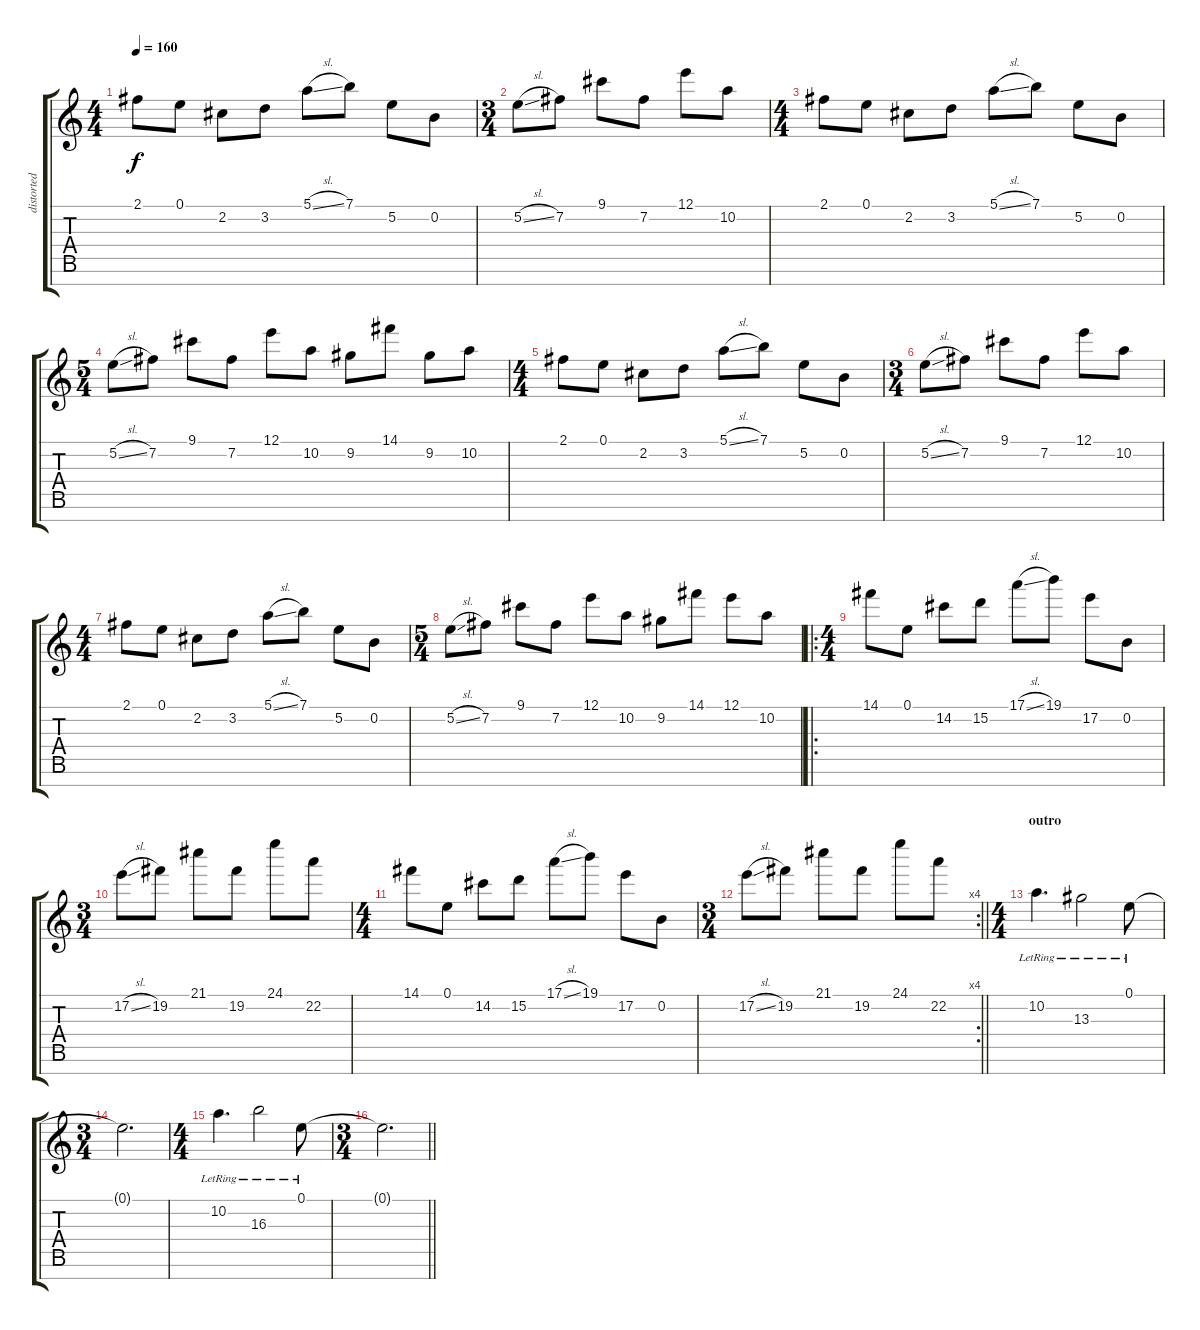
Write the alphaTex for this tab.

\track ("distorted guitar 1" "distorted ") {instrument distortionguitar}
\staff {score tabs}
\tuning (E4 B3 G3 D3 A2 E2 B1) {hide}
\ts (4 4)
\tempo 160
\clef g2
\ks c
2.1.8{dy f} 0.1.8 2.2.8 3.2.8 5.1{sl}.8 7.1.8 5.2.8 0.2.8 |
\ts (3 4)
5.2{sl}.8 7.2.8 9.1.8 7.2.8 12.1.8 10.2.8 |
\ts (4 4)
2.1.8 0.1.8 2.2.8 3.2.8 5.1{sl}.8 7.1.8 5.2.8 0.2.8 |
\ts (5 4)
5.2{sl}.8 7.2.8 9.1.8 7.2.8 12.1.8 10.2.8 9.2.8 14.1.8 9.2.8 10.2.8 |
\ts (4 4)
2.1.8 0.1.8 2.2.8 3.2.8 5.1{sl}.8 7.1.8 5.2.8 0.2.8 |
\ts (3 4)
5.2{sl}.8 7.2.8 9.1.8 7.2.8 12.1.8 10.2.8 |
\ts (4 4)
2.1.8 0.1.8 2.2.8 3.2.8 5.1{sl}.8 7.1.8 5.2.8 0.2.8 |
\ts (5 4)
5.2{sl}.8 7.2.8 9.1.8 7.2.8 12.1.8 10.2.8 9.2.8 14.1.8 12.1.8 10.2.8 |
\ro
\ts (4 4)
14.1.8 0.1.8 14.2.8 15.2.8 17.1{sl}.8 19.1.8 17.2.8 0.2.8 |
\ts (3 4)
17.2{sl}.8 19.2.8 21.1.8 19.2.8 24.1.8 22.2.8 |
\ts (4 4)
14.1.8 0.1.8 14.2.8 15.2.8 17.1{sl}.8 19.1.8 17.2.8 0.2.8 |
\rc 4
\ts (3 4)
\barLineRight lightlight
17.2{sl}.8 19.2.8 21.1.8 19.2.8 24.1.8 22.2.8 |
\ts (4 4)
\section ("" "outro")
10.2{lr}.4{d} 13.3{lr}.2 0.1{lr}.8 |
\ts (3 4)
0.1{t}.2{d} |
\ts (4 4)
10.2{lr}.4{d} 16.3{lr}.2 0.1{lr}.8 |
\ts (3 4)
\barLineRight lightlight
0.1{t}.2{d}
